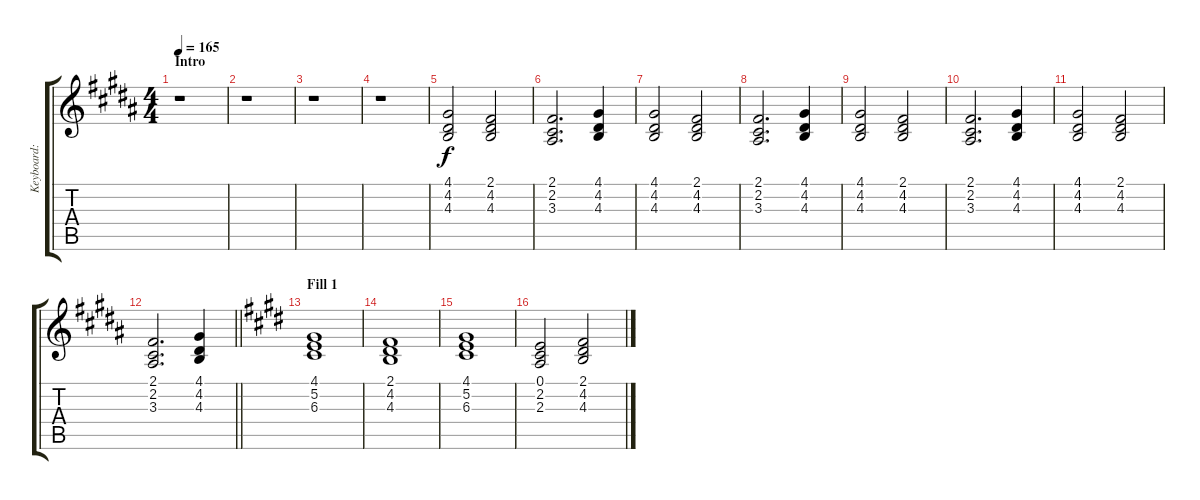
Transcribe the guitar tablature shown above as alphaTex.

\track ("Keyboard: Juha Mäenpää" "Keyboard: ") {instrument stringensemble1}
\staff {score tabs}
\tuning (E4 B3 G3 D3 A2 E2) {hide}
\ts (4 4)
\section ("" "Intro")
\tempo 165
\clef g2
\ks g#minor
r.1{dy f instrument stringensemble1} |
r.1 |
r.1 |
r.1 |
(4.1 4.2 4.3).2 (2.1 4.2 4.3).2 |
(2.1 2.2 3.3).2{d} (4.1 4.2 4.3).4 |
(4.1 4.2 4.3).2 (2.1 4.2 4.3).2 |
(2.1 2.2 3.3).2{d} (4.1 4.2 4.3).4 |
(4.1 4.2 4.3).2 (2.1 4.2 4.3).2 |
(2.1 2.2 3.3).2{d} (4.1 4.2 4.3).4 |
(4.1 4.2 4.3).2 (2.1 4.2 4.3).2 |
\barLineRight lightlight
(2.1 2.2 3.3).2{d} (4.1 4.2 4.3).4 |
\section ("" "Fill 1")
\ks c#minor
(4.1 5.2 6.3).1 |
(2.1 4.2 4.3).1 |
(4.1 5.2 6.3).1 |
(0.1 2.2 2.3).2 (2.1 4.2 4.3).2
